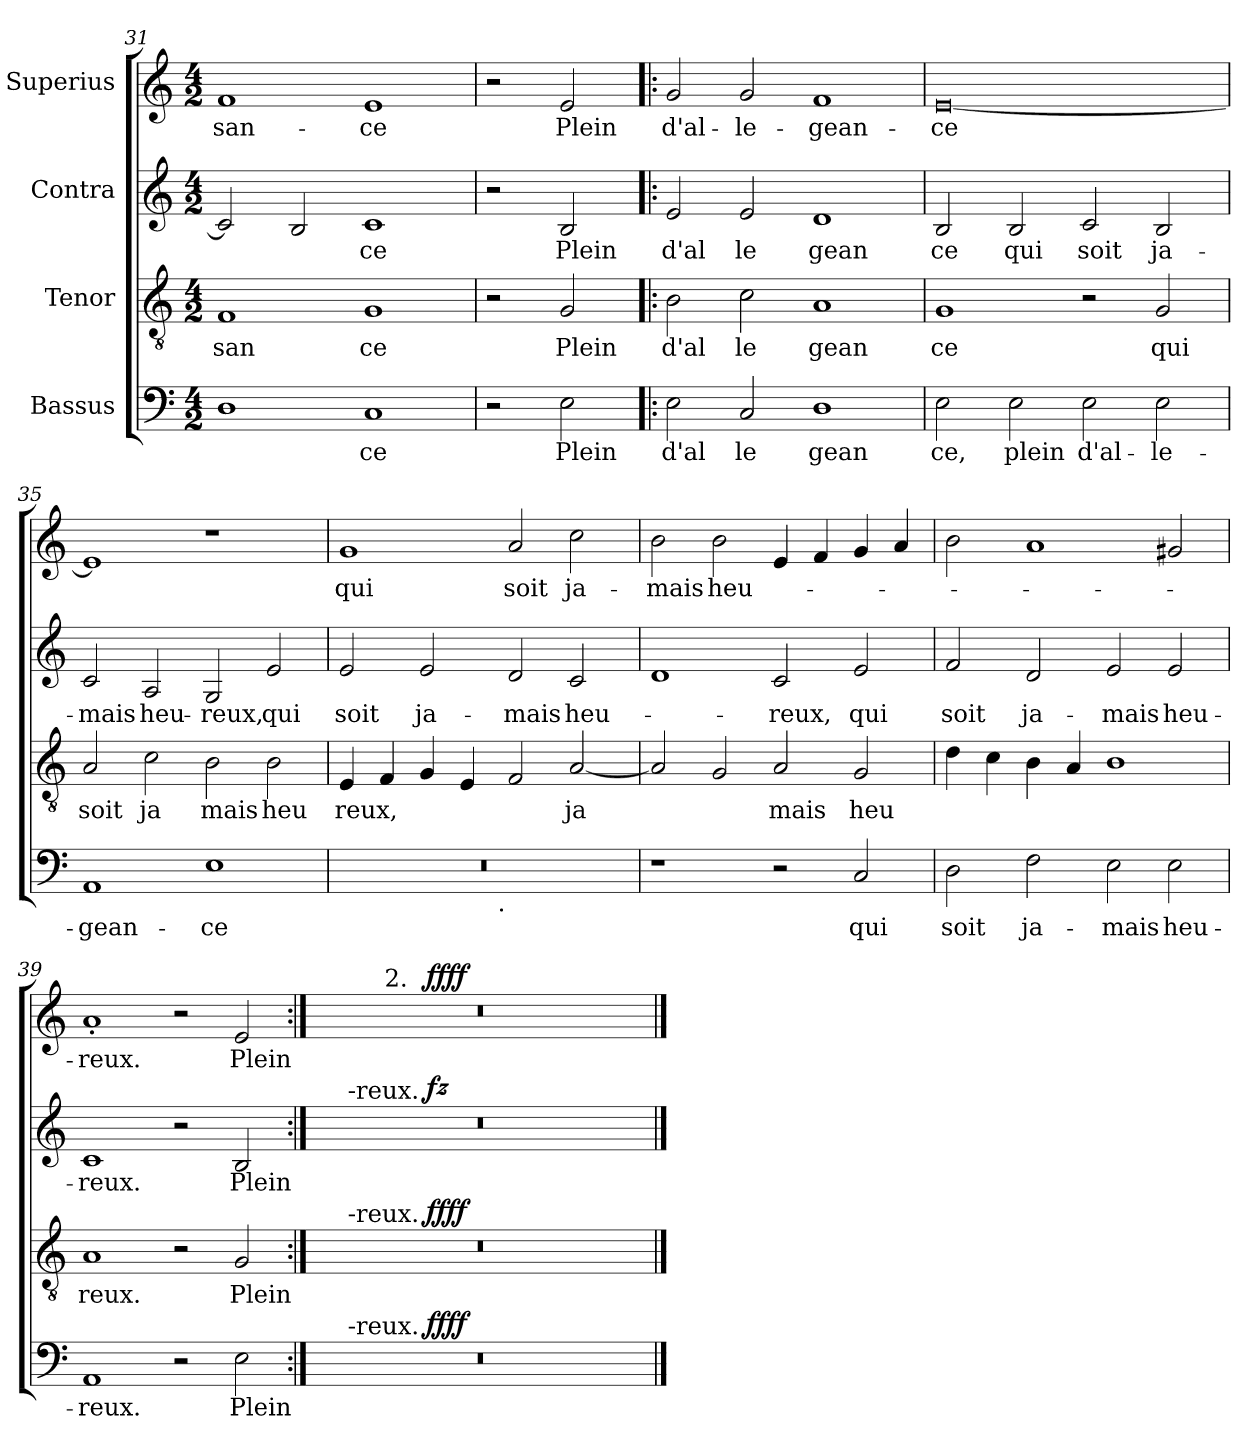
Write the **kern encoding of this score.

**kern	**text	**dynam	**kern	**text	**dynam	**kern	**text	**dynam	**kern	**text	**dynam
*part4	*part4	*part4	*part3	*part3	*part3	*part2	*part2	*part2	*part1	*part1	*part1
*staff4	*staff4	*staff4	*staff3	*staff3	*staff3	*staff2	*staff2	*staff2	*staff1	*staff1	*staff1
*I"Bassus	*	*	*I"Tenor	*	*	*I"Contra	*	*	*I"Superius	*	*
*clefF4	*	*	*clefGv2	*	*	*clefG2	*	*	*clefG2	*	*
*k[]	*	*	*k[]	*	*	*k[]	*	*	*k[]	*	*
*C:	*	*	*C:	*	*	*C:	*	*	*C:	*	*
*M4/2	*	*	*M4/2	*	*	*M4/2	*	*	*M4/2	*	*
=31	=31	=31	=31	=31	=31	=31	=31	=31	=31	=31	=31
!	!	!	!	!LO:LY:b	!	!	!	!	!	!LO:LY:b	!
1D	.	.	1F	san	.	2c/]	.	.	1f	-san-	.
.	.	.	.	.	.	2B/	.	.	.	.	.
!	!LO:LY:b	!	!	!LO:LY:b	!	!	!LO:LY:b	!	!	!LO:LY:b	!
1C	ce	.	1G	ce	.	1c	ce	.	1e	-ce	.
=32	=32	=32	=32	=32	=32	=32	=32	=32	=32	=32	=32
2r	.	.	2r	.	.	2r	.	.	2r	.	.
!	!LO:LY:b	!	!	!LO:LY:b	!	!	!LO:LY:b	!	!	!LO:LY:b	!
2E\	Plein	.	2G/	Plein	.	2B/	Plein	.	2e/	Plein	.
=33!|:	=33!|:	=33!|:	=33!|:	=33!|:	=33!|:	=33!|:	=33!|:	=33!|:	=33!|:	=33!|:	=33!|:
!	!LO:LY:b	!	!	!LO:LY:b	!	!	!LO:LY:b	!	!	!LO:LY:b	!
2E\	d'al	.	2B\	d'al	.	2e/	d'al	.	2g/	d'al-	.
!	!LO:LY:b	!	!	!LO:LY:b	!	!	!LO:LY:b	!	!	!LO:LY:b	!
2C/	le	.	2c\	le	.	2e/	le	.	2g/	-le-	.
!	!LO:LY:b	!	!	!LO:LY:b	!	!	!LO:LY:b	!	!	!LO:LY:b	!
1D	gean	.	1A	gean	.	1d	gean	.	1f	-gean-	.
!!LO:LB:g=z
=34	=34	=34	=34	=34	=34	=34	=34	=34	=34	=34	=34
!	!LO:LY:b	!	!	!LO:LY:b	!	!	!LO:LY:b	!	!	!LO:LY:b	!
2E\	ce,	.	1G	ce	.	2B/	ce	.	[<0e	-ce	.
!	!LO:LY:b	!	!	!	!	!	!LO:LY:b	!	!	!	!
2E\	plein	.	.	.	.	2B/	qui	.	.	.	.
!	!LO:LY:b	!	!	!	!	!	!LO:LY:b	!	!	!	!
2E\	d'al-	.	2r	.	.	2c/	soit	.	.	.	.
!	!LO:LY:b	!	!	!LO:LY:b	!	!	!LO:LY:b	!	!	!	!
2E\	-le-	.	2G/	qui	.	2B/	ja-	.	.	.	.
=35	=35	=35	=35	=35	=35	=35	=35	=35	=35	=35	=35
!	!LO:LY:b	!	!	!LO:LY:b	!	!	!LO:LY:b	!	!	!	!
1AA	-gean-	.	2A/	soit	.	2c/	-mais	.	1e]	.	.
!	!	!	!	!LO:LY:b	!	!	!LO:LY:b	!	!	!	!
.	.	.	2c\	ja	.	2A/	heu-	.	.	.	.
!	!LO:LY:b	!	!	!LO:LY:b	!	!	!LO:LY:b	!	!	!	!
1E	-ce	.	2B\	mais	.	2G/	-reux,	.	1r	.	.
!	!	!	!	!LO:LY:b	!	!	!LO:LY:b	!	!	!	!
.	.	.	2B\	heu	.	2e/	qui	.	.	.	.
=36	=36	=36	=36	=36	=36	=36	=36	=36	=36	=36	=36
!	!	!	!	!LO:LY:b	!	!	!LO:LY:b	!	!	!LO:LY:b	!
*^	*	*	*	*	*	*	*	*	*	*	*
0r	2ryy	.	.	4E/	reux,	.	2e/	soit	.	1g	qui	.
.	.	.	.	4F/	.	.	.	.	.	.	.	.
!	!	!	!	!	!	!	!	!LO:LY:b	!	!	!	!
.	4...ryy	.	.	4G/	.	.	2e/	ja-	.	.	.	.
.	.	.	.	4E/	.	.	.	.	.	.	.	.
!	!LO:TX:b:t=.	!	!	!	!	!	!	!	!	!	!	!
.	1ryy	.	.	.	.	.	.	.	.	.	.	.
!	!	!	!	!	!	!	!	!LO:LY:b	!	!	!LO:LY:b	!
.	.	.	.	2F/	.	.	2d/	-mais	.	2a/	soit	.
!	!	!	!	!	!LO:LY:b	!	!	!LO:LY:b	!	!	!LO:LY:b	!
.	.	.	.	[<2A/	ja	.	2c/	heu-	.	2cc\	ja-	.
.	32ryy	.	.	.	.	.	.	.	.	.	.	.
=37	=37	=37	=37	=37	=37	=37	=37	=37	=37	=37	=37	=37
!	!	!	!	!	!	!	!	!	!	!	!LO:LY:b	!
*v	*v	*	*	*	*	*	*	*	*	*	*	*
1r	.	.	2A/]	.	.	1d	.	.	2b\	-mais	.
!	!	!	!	!	!	!	!	!	!	!LO:LY:b	!
.	.	.	2G/	.	.	.	.	.	2b\	heu-	.
!	!	!	!	!LO:LY:b	!	!	!LO:LY:b	!	!	!	!
2r	.	.	2A/	mais	.	2c/	-reux,	.	4e/	.	.
.	.	.	.	.	.	.	.	.	4f/	.	.
!	!LO:LY:b	!	!	!LO:LY:b	!	!	!LO:LY:b	!	!	!	!
2C/	qui	.	2G/	heu	.	2e/	qui	.	4g/	.	.
.	.	.	.	.	.	.	.	.	4a/	.	.
=38	=38	=38	=38	=38	=38	=38	=38	=38	=38	=38	=38
!	!LO:LY:b	!	!	!	!	!	!LO:LY:b	!	!	!	!
2D\	soit	.	4d\	.	.	2f/	soit	.	2b\	.	.
.	.	.	4c\	.	.	.	.	.	.	.	.
!	!LO:LY:b	!	!	!	!	!	!LO:LY:b	!	!	!	!
2F\	ja-	.	4B\	.	.	2d/	ja-	.	1a	.	.
.	.	.	4A/	.	.	.	.	.	.	.	.
!	!LO:LY:b	!	!	!	!	!	!LO:LY:b	!	!	!	!
2E\	-mais	.	1B	.	.	2e/	-mais	.	.	.	.
!	!LO:LY:b	!	!	!	!	!	!LO:LY:b	!	!	!	!
2E\	heu-	.	.	.	.	2e/	heu-	.	2g#/	.	.
=39	=39	=39	=39	=39	=39	=39	=39	=39	=39	=39	=39
!	!LO:LY:b	!	!	!LO:LY:b	!	!	!LO:LY:b	!	!	!LO:LY:b	!
1AA	-reux.	.	1A	reux.	.	1c	-reux.	.	1a'<	-reux.	.
2r	.	.	2r	.	.	2r	.	.	2r	.	.
!	!LO:LY:b	!	!	!LO:LY:b	!	!	!LO:LY:b	!	!	!LO:LY:b	!
2E\	Plein	.	2G/	Plein	.	2B/	Plein	.	2e/	Plein	.
=40:|!	=40:|!	=40:|!	=40:|!	=40:|!	=40:|!	=40:|!	=40:|!	=40:|!	=40:|!	=40:|!	=40:|!
*^	*	*	*^	*	*	*^	*	*	*^	*	*
*	*^	*	*	*	*^	*	*	*	*^	*	*	*	*^	*	*
0r	2ryy	8ryy	.	.	0r	2ryy	8ryy	.	.	0r	2ryy	8ryy	.	.	0r	2ryy	4.ryy	.	.
.	.	32ryy	.	.	.	.	32ryy	.	.	.	.	32ryy	.	.	.	.	.	.	.
!	!	!	!	!	!	!	!	!	!	!	!	!LO:TX:a:t=-reux.	!	!	!	!	!	!	!
!	!	!	!	!	!	!	!LO:TX:a:t=-reux.	!	!	!	!	!	!	!	!	!	!	!	!
!	!	!LO:TX:a:t=-reux.	!	!	!	!	!	!	!	!	!	!	!	!	!	!	!	!	!
.	.	1ryy	.	.	.	.	1ryy	.	.	.	.	1ryy	.	.	.	.	.	.	.
!	!	!	!	!	!	!	!	!	!	!	!	!	!	!	!	!	!LO:TX:a:t=2.	!	!
.	.	.	.	.	.	.	.	.	.	.	.	.	.	.	.	.	1ryy	.	.
.	16ryy	.	.	.	.	16ryy	.	.	.	.	16ryy	.	.	.	.	16ryy	.	.	.
!	!	!	!	!LO:DY:b	!	!	!	!	!LO:DY:b	!	!	!	!	!LO:DY:b	!	!	!	!	!LO:DY:b
.	1ryy	.	.	ffff	.	1ryy	.	.	ffff	.	1ryy	.	.	fz	.	1ryy	.	.	ffff
.	.	2ryy	.	.	.	.	2ryy	.	.	.	.	2ryy	.	.	.	.	.	.	.
.	.	.	.	.	.	.	.	.	.	.	.	.	.	.	.	.	2ryy	.	.
.	4..ryy	.	.	.	.	4..ryy	.	.	.	.	4..ryy	.	.	.	.	4..ryy	.	.	.
.	.	4ryy	.	.	.	.	4ryy	.	.	.	.	4ryy	.	.	.	.	.	.	.
.	.	.	.	.	.	.	.	.	.	.	.	.	.	.	.	.	8ryy	.	.
.	.	16.ryy	.	.	.	.	16.ryy	.	.	.	.	16.ryy	.	.	.	.	.	.	.
*v	*v	*v	*	*	*	*	*	*	*	*v	*v	*v	*	*	*v	*v	*v	*	*
*	*	*	*v	*v	*v	*	*	*	*	*	*	*	*
==	==	==	==	==	==	==	==	==	==	==	==
*-	*-	*-	*-	*-	*-	*-	*-	*-	*-	*-	*-
